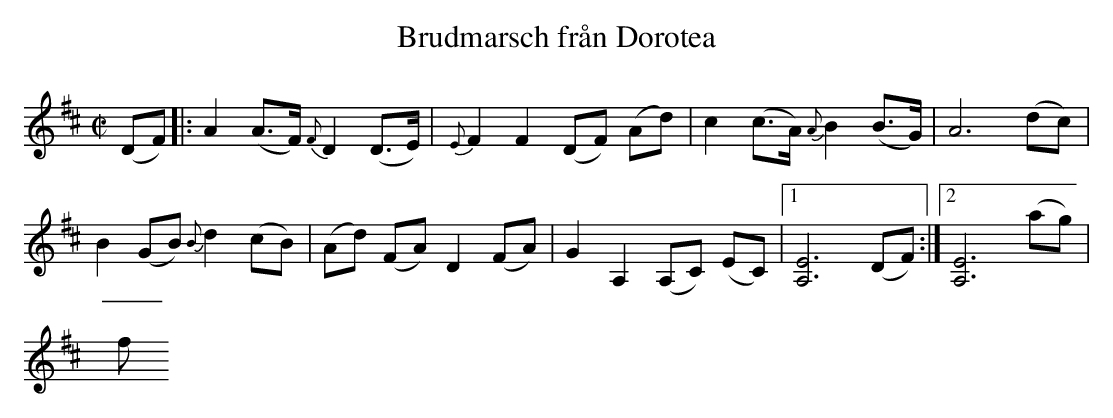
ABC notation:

X:1
T: Brudmarsch från Dorotea
M: C|
L: 1/8
K: D
(DF) |: A2(A>F) {F}D2(D>E) | {E}F2F2 (DF) (Ad) | c2(c>A) {A}B2(B>G) | A6(dc) |
B2(GB) {B}d2(cB) | (Ad) (FA) D2(FA) | G2A,2 (A,C) (EC) |1 [A,E]6(DF) :|2 [A,E]6(ag) |
f
